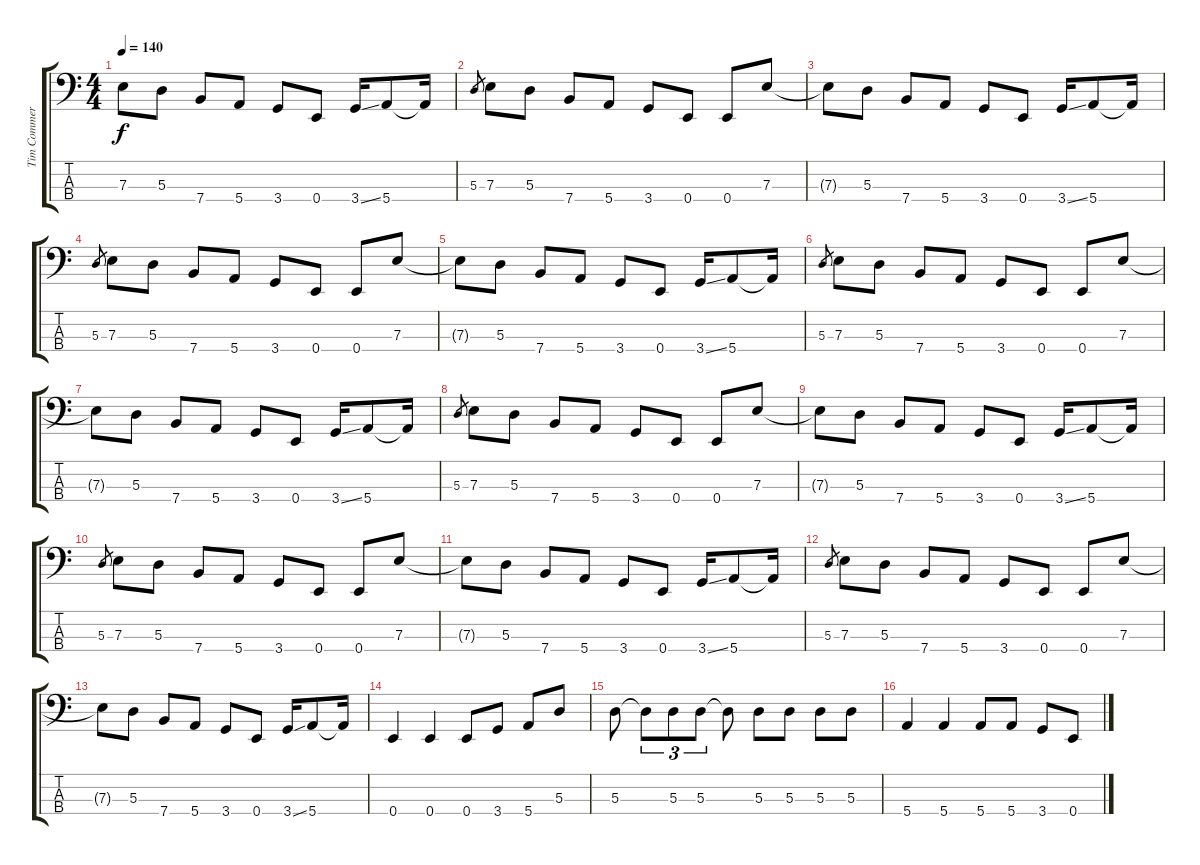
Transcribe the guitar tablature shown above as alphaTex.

\track ("Tim Commerford - Distortion Bass" "Tim Commer") {instrument distortionguitar}
\staff {score tabs}
\tuning (G2 D2 A1 E1) {hide}
\ts (4 4)
\tempo 140
\clef f4
\ks c
7.3{t}.8{dy f} 5.3.8 7.4.8 5.4.8 3.4.8 0.4.8 3.4{ss}.16 5.4.8 5.4{t}.16 |
5.3.8{gr} 7.3.8 5.3.8 7.4.8 5.4.8 3.4.8 0.4.8 0.4.8 7.3.8 |
7.3{t}.8 5.3.8 7.4.8 5.4.8 3.4.8 0.4.8 3.4{ss}.16 5.4.8 5.4{t}.16 |
5.3.8{gr} 7.3.8 5.3.8 7.4.8 5.4.8 3.4.8 0.4.8 0.4.8 7.3.8 |
7.3{t}.8 5.3.8 7.4.8 5.4.8 3.4.8 0.4.8 3.4{ss}.16 5.4.8 5.4{t}.16 |
5.3.8{gr} 7.3.8 5.3.8 7.4.8 5.4.8 3.4.8 0.4.8 0.4.8 7.3.8 |
7.3{t}.8 5.3.8 7.4.8 5.4.8 3.4.8 0.4.8 3.4{ss}.16 5.4.8 5.4{t}.16 |
5.3.8{gr} 7.3.8 5.3.8 7.4.8 5.4.8 3.4.8 0.4.8 0.4.8 7.3.8 |
7.3{t}.8 5.3.8 7.4.8 5.4.8 3.4.8 0.4.8 3.4{ss}.16 5.4.8 5.4{t}.16 |
5.3.8{gr} 7.3.8 5.3.8 7.4.8 5.4.8 3.4.8 0.4.8 0.4.8 7.3.8 |
7.3{t}.8 5.3.8 7.4.8 5.4.8 3.4.8 0.4.8 3.4{ss}.16 5.4.8 5.4{t}.16 |
5.3.8{gr} 7.3.8 5.3.8 7.4.8 5.4.8 3.4.8 0.4.8 0.4.8 7.3.8 |
7.3{t}.8 5.3.8 7.4.8 5.4.8 3.4.8 0.4.8 3.4{ss}.16 5.4.8 5.4{t}.16 |
0.4.4 0.4.4 0.4.8 3.4.8 5.4.8 5.3.8 |
5.3.8 5.3{t}.8{tu (3 2)} 5.3.8{tu (3 2)} 5.3.8{tu (3 2)} 5.3{t}.8 5.3.8 5.3.8 5.3.8 5.3.8 |
5.4.4 5.4.4 5.4.8 5.4.8 3.4.8 0.4.8
